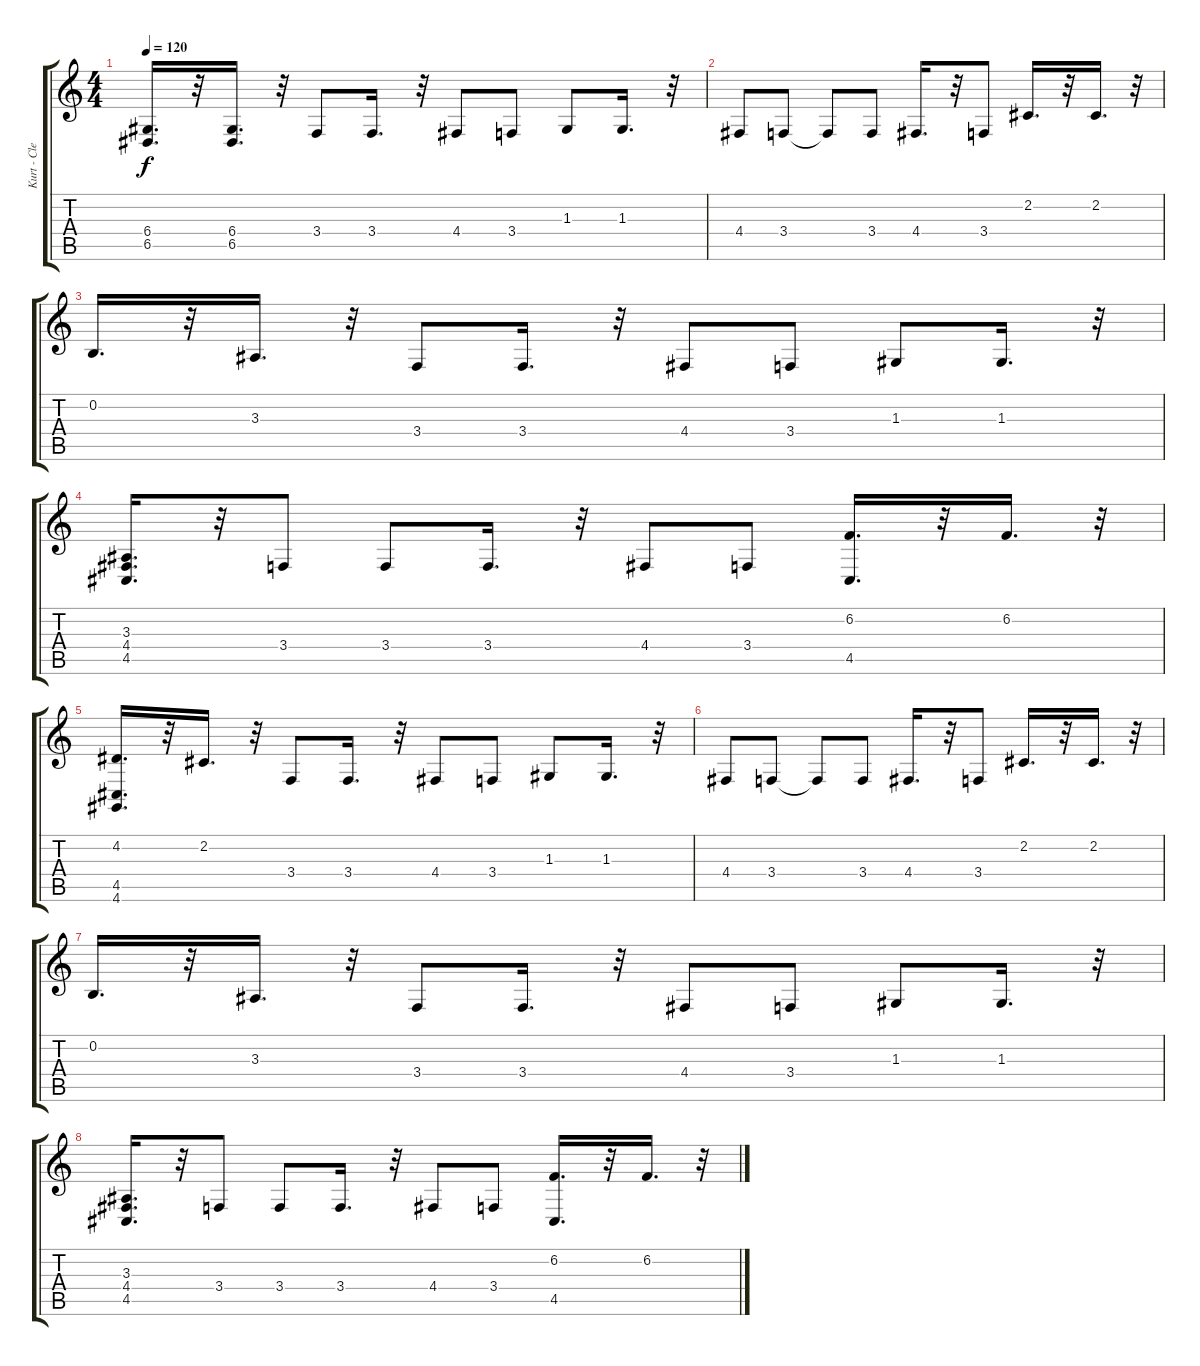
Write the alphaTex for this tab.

\track ("Kurt - Clean" "Kurt - Cle") {instrument harpsichord}
\staff {score tabs}
\tuning (E4 B3 G3 D3 A2 E2) {hide}
\ts (4 4)
\tempo 120
\clef g2
\ks c
(6.4 6.5).16{d dy f} r.32 (6.4 6.5).16{d} r.32 3.4.8 3.4.16{d} r.32 4.4.8 3.4.8 1.3.8 1.3.16{d} r.32 |
4.4.8 3.4.8 3.4{t}.8 3.4.8 4.4.16{d} r.32 3.4.8 2.2.16{d} r.32 2.2.16{d} r.32 |
0.2.16{d} r.32 3.3.16{d} r.32 3.4.8 3.4.16{d} r.32 4.4.8 3.4.8 1.3.8 1.3.16{d} r.32 |
(3.3 4.4 4.5).16{d} r.32 3.4.8 3.4.8 3.4.16{d} r.32 4.4.8 3.4.8 (6.2 4.5).16{d} r.32 6.2.16{d} r.32 |
(4.2 4.5 4.6).16{d} r.32 2.2.16{d} r.32 3.4.8 3.4.16{d} r.32 4.4.8 3.4.8 1.3.8 1.3.16{d} r.32 |
4.4.8 3.4.8 3.4{t}.8 3.4.8 4.4.16{d} r.32 3.4.8 2.2.16{d} r.32 2.2.16{d} r.32 |
0.2.16{d} r.32 3.3.16{d} r.32 3.4.8 3.4.16{d} r.32 4.4.8 3.4.8 1.3.8 1.3.16{d} r.32 |
(3.3 4.4 4.5).16{d} r.32 3.4.8 3.4.8 3.4.16{d} r.32 4.4.8 3.4.8 (6.2 4.5).16{d} r.32 6.2.16{d} r.32
